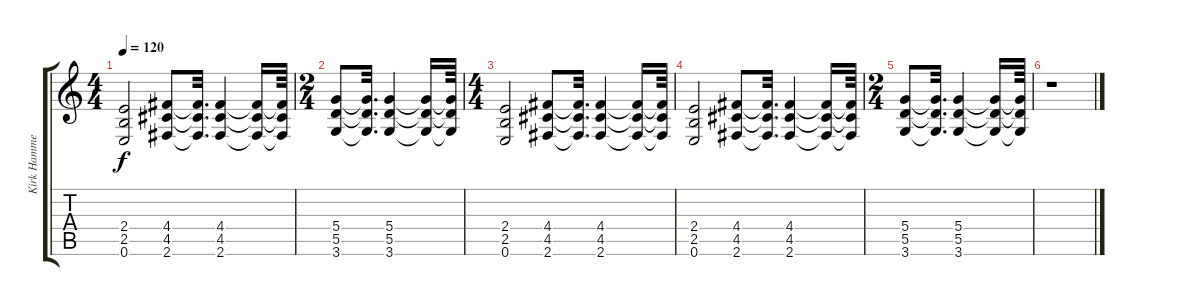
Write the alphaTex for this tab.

\track ("Kirk Hammet" "Kirk Hamme") {instrument distortionguitar}
\staff {score tabs}
\tuning (E4 B3 G3 D3 A2 E2) {hide}
\ts (4 4)
\tempo 120
\clef g2
\ks c
(2.4 2.5 0.6).2{dy f} (4.4 4.5 2.6).8 (4.4{t} 4.5{t} 2.6{t}).32{d} (4.4 4.5 2.6).4 (4.4{t} 4.5{t} 2.6{t}).16 (4.4{t} 4.5{t} 2.6{t}).64 |
\ts (2 4)
(5.4 5.5 3.6).8 (5.4{t} 5.5{t} 3.6{t}).32{d} (5.4 5.5 3.6).4 (5.4{t} 5.5{t} 3.6{t}).16 (5.4{t} 5.5{t} 3.6{t}).64 |
\ts (4 4)
(2.4 2.5 0.6).2 (4.4 4.5 2.6).8 (4.4{t} 4.5{t} 2.6{t}).32{d} (4.4 4.5 2.6).4 (4.4{t} 4.5{t} 2.6{t}).16 (4.4{t} 4.5{t} 2.6{t}).64 |
(2.4 2.5 0.6).2 (4.4 4.5 2.6).8 (4.4{t} 4.5{t} 2.6{t}).32{d} (4.4 4.5 2.6).4 (4.4{t} 4.5{t} 2.6{t}).16 (4.4{t} 4.5{t} 2.6{t}).64 |
\ts (2 4)
(5.4 5.5 3.6).8 (5.4{t} 5.5{t} 3.6{t}).32{d} (5.4 5.5 3.6).4 (5.4{t} 5.5{t} 3.6{t}).16 (5.4{t} 5.5{t} 3.6{t}).64 |
r.1
